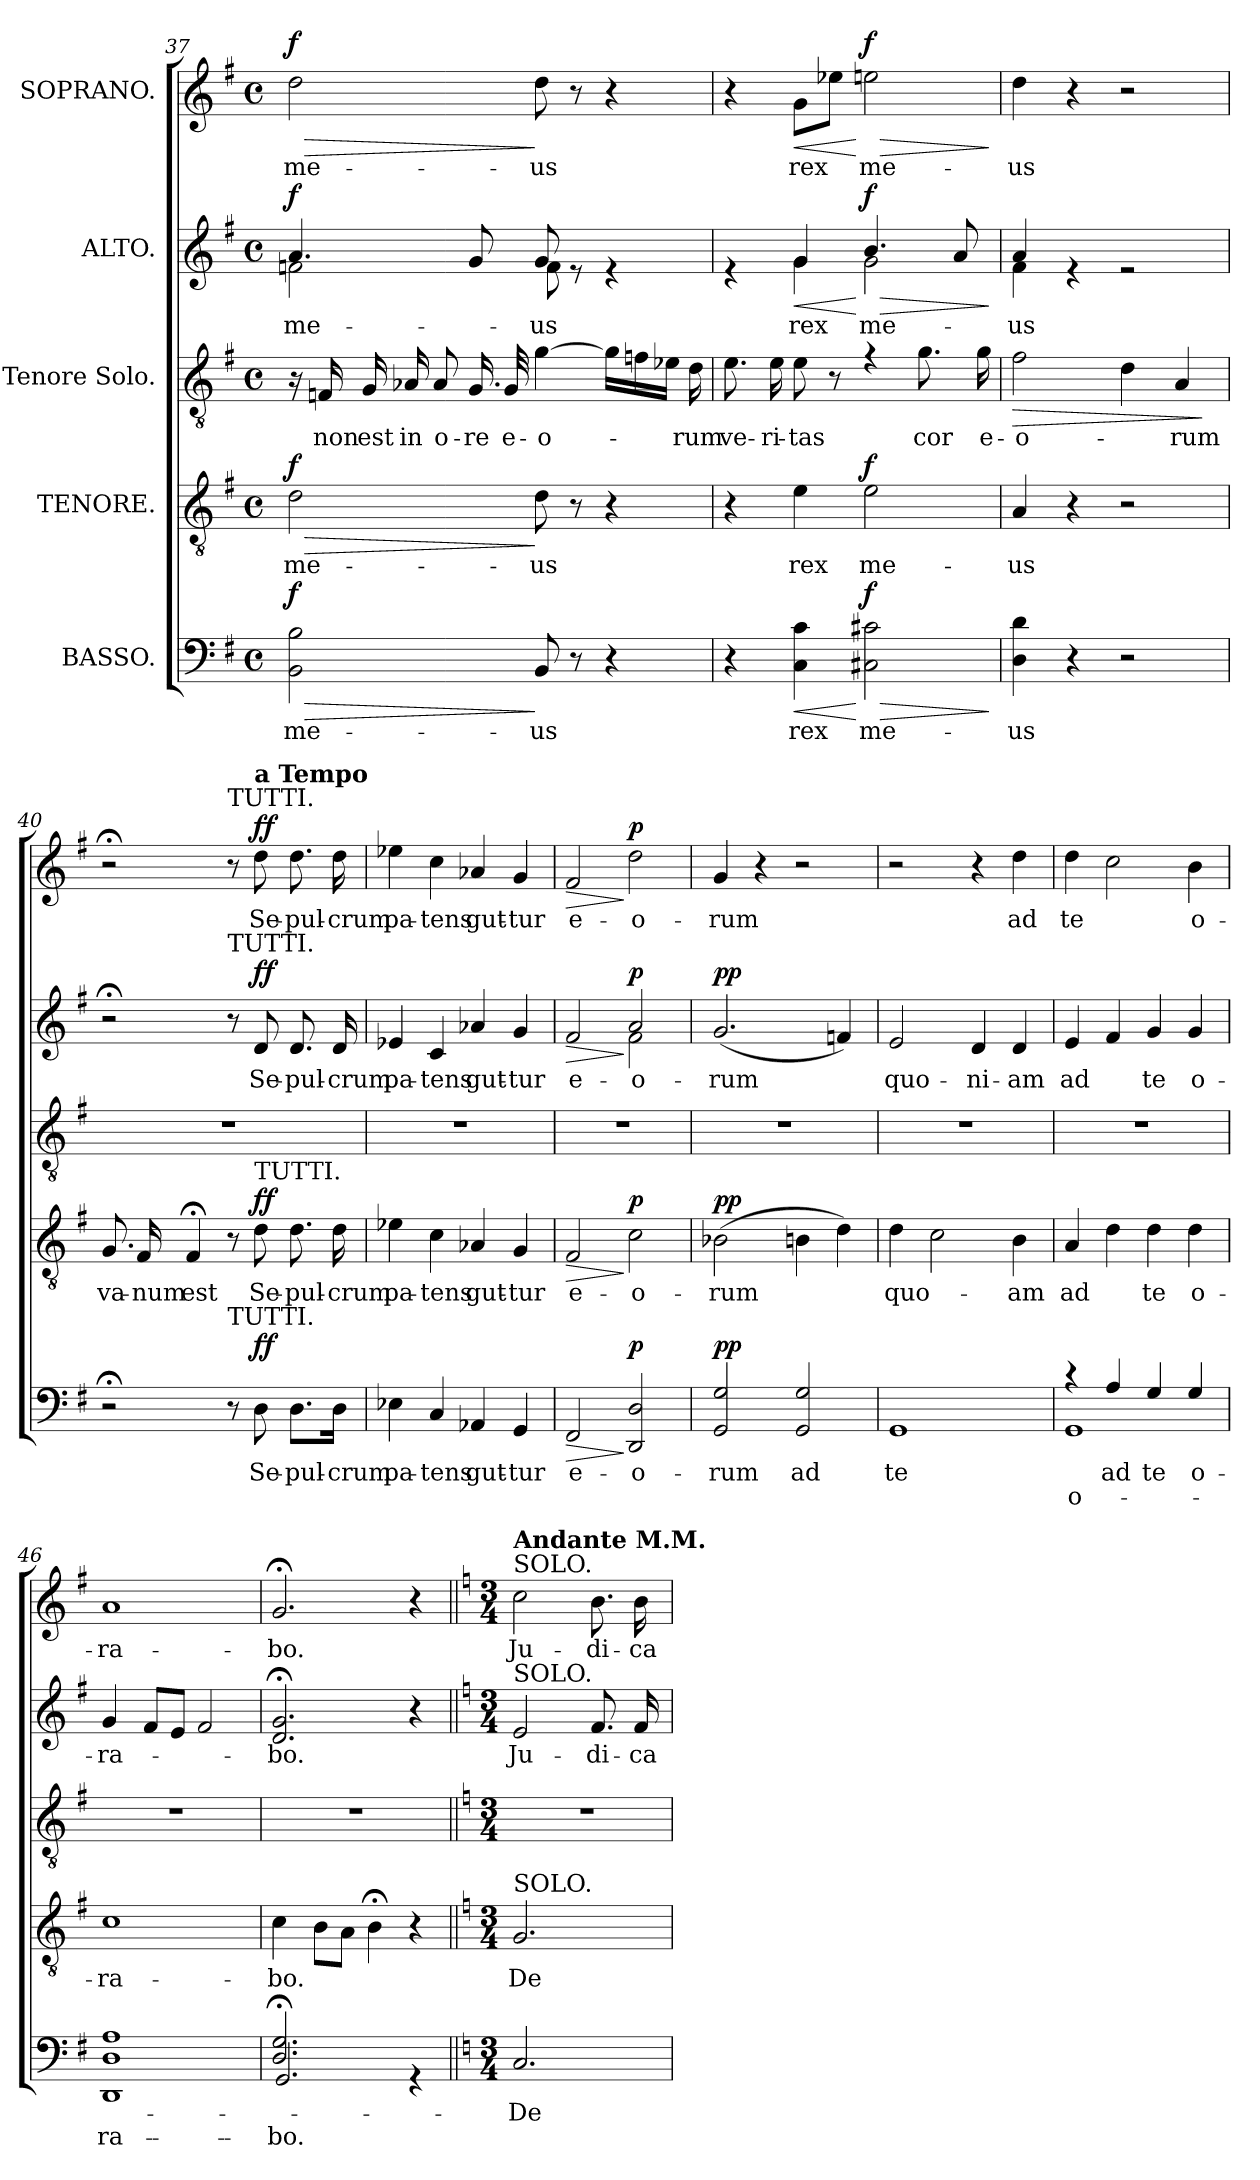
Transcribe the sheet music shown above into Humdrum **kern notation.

**kern	**text	**text	**dynam	**kern	**text	**dynam	**kern	**text	**dynam	**kern	**text	**dynam	**kern	**text	**dynam
*part5	*part5	*part5	*part5	*part4	*part4	*part4	*part3	*part3	*part3	*part2	*part2	*part2	*part1	*part1	*part1
*staff5	*staff5	*staff5	*staff5	*staff4	*staff4	*staff4	*staff3	*staff3	*staff3	*staff2	*staff2	*staff2	*staff1	*staff1	*staff1
*I"BASSO.	*	*	*	*I"TENORE.	*	*	*I"Tenore Solo.	*	*	*I"ALTO.	*	*	*I"SOPRANO.	*	*
*clefF4	*	*	*	*clefGv2	*	*	*clefGv2	*	*	*clefG2	*	*	*clefG2	*	*
*k[f#]	*	*	*	*k[f#]	*	*	*k[f#]	*	*	*k[f#]	*	*	*k[f#]	*	*
*M4/4	*	*	*	*M4/4	*	*	*M4/4	*	*	*M4/4	*	*	*M4/4	*	*
*met(c)	*	*	*	*met(c)	*	*	*met(c)	*	*	*met(c)	*	*	*met(c)	*	*
=37	=37	=37	=37	=37	=37	=37	=37	=37	=37	=37	=37	=37	=37	=37	=37
!	!LO:LY:b	!	!LO:HP:b	!	!LO:LY:b	!LO:HP:b	!	!	!	!	!LO:LY:b	!	!	!LO:LY:b	!LO:HP:b
*	*	*	*	*	*	*	*	*	*	*^	*	*	*	*	*
!	!	!	!LO:DY:n=1:a	!	!	!LO:DY:n=1:a	!	!	!	!	!	!	!LO:DY:a	!	!	!LO:DY:n=1:a
2BB\ 2B\	me-	.	> f	2d\	me-	> f	16r	.	.	4.a/	2fn\	me-	f	2dd\	me-	> f
!	!	!	!	!	!	!	!	!LO:LY:b	!	!	!	!	!	!	!	!
.	.	.	.	.	.	.	16Fn/	non	.	.	.	.	.	.	.	.
!	!	!	!	!	!	!	!	!LO:LY:b	!	!	!	!	!	!	!	!
.	.	.	.	.	.	.	16G/	est	.	.	.	.	.	.	.	.
!	!	!	!	!	!	!	!	!LO:LY:b	!	!	!	!	!	!	!	!
.	.	.	.	.	.	.	16A-X/	in	.	.	.	.	.	.	.	.
!	!	!	!	!	!	!	!	!LO:LY:b	!	!	!	!	!	!	!	!
.	.	.	.	.	.	.	8A-/	o-	.	.	.	.	.	.	.	.
!	!	!	!	!	!	!	!	!LO:LY:b	!	!	!	!	!	!	!	!
.	.	.	.	.	.	.	16.G/	-re	.	8g/	.	.	.	.	.	.
!	!	!	!	!	!	!	!	!LO:LY:b	!	!	!	!	!	!	!	!
.	.	.	.	.	.	.	32G/	e-	.	.	.	.	.	.	.	.
!	!LO:LY:b	!	!	!	!LO:LY:b	!	!	!LO:LY:b	!	!	!	!LO:LY:b	!	!	!LO:LY:b	!
8BB/	-us	.	]	8d\	-us	]	[4g\	-o-	.	8g/	8f\	-us	.	8dd\	-us	]
8r	.	.	.	8r	.	.	.	.	.	8re	4.ryy	.	.	8r	.	.
4r	.	.	.	4r	.	.	16g\LL]	.	.	4re	.	.	.	4r	.	.
.	.	.	.	.	.	.	16fn\	.	.	.	.	.	.	.	.	.
.	.	.	.	.	.	.	16e-X\JJ	.	.	.	.	.	.	.	.	.
!	!	!	!	!	!	!	!	!LO:LY:b	!	!	!	!	!	!	!	!
.	.	.	.	.	.	.	16d\	-rum	.	.	.	.	.	.	.	.
=38	=38	=38	=38	=38	=38	=38	=38	=38	=38	=38	=38	=38	=38	=38	=38	=38
!	!	!	!	!	!	!	!	!LO:LY:b	!	!	!	!	!	!	!	!
4r	.	.	.	4r	.	.	8.e\	ve-	.	4re	4ryy	.	.	4r	.	.
!	!	!	!	!	!	!	!	!LO:LY:b	!	!	!	!	!	!	!	!
.	.	.	.	.	.	.	16e\	-ri-	.	.	.	.	.	.	.	.
!	!LO:LY:b	!	!LO:HP:b	!	!LO:LY:b	!	!	!LO:LY:b	!	!	!	!LO:LY:b	!LO:HP:b	!	!LO:LY:b	!LO:HP:b
4C\ 4c\	rex	.	<	4e\	rex	.	8e\	-tas	.	4g/	4g\	rex	<	8g\L	rex	<
.	.	.	.	.	.	.	8r	.	.	.	.	.	.	8ee-X\J	.	.
!	!LO:LY:b	!	!LO:HP:n=1:b	!	!LO:LY:b	!	!	!	!	!	!	!LO:LY:b	!LO:HP:n=1:b	!	!LO:LY:b	!LO:HP:n=1:b
!	!	!	!LO:DY:n=1:a	!	!	!LO:DY:a	!	!	!	!	!	!	!LO:DY:n=1:a	!	!	!LO:DY:n=1:a
2C#X\ 2c#X\	me-	.	[ > f	2e\	me-	f	4rf	.	.	4.b/	2g\	me-	[ > f	2een\	me-	[ > f
!	!	!	!	!	!	!	!	!LO:LY:b	!	!	!	!	!	!	!	!
.	.	.	.	.	.	.	8.g\	cor	.	.	.	.	.	.	.	.
.	.	.	.	.	.	.	.	.	.	8a/	.	.	.	.	.	.
!	!	!	!	!	!	!	!	!LO:LY:b	!	!	!	!	!	!	!	!
.	.	.	.	.	.	.	16g\	e-	.	.	.	.	.	.	.	.
*	*	*	*	*	*	*	*	*	*	*v	*v	*	*	*	*	*
.	.	.	]	.	.	.	.	.	.	.	.	]	.	.	]
!!LO:PB:g=z
=39	=39	=39	=39	=39	=39	=39	=39	=39	=39	=39	=39	=39	=39	=39	=39
!	!LO:LY:b	!	!	!	!LO:LY:b	!	!	!LO:LY:b	!LO:HP:b	!	!LO:LY:b	!	!	!LO:LY:b	!
*	*	*	*	*	*	*	*	*	*	*^	*	*	*	*	*
4D\ 4d\	us	.	.	4A/	-us	.	2f#\	-o-	>	4a/	4f#\	us	.	4dd\	-us	.
4r	.	.	.	4r	.	.	.	.	.	4re	2.ryy	.	.	4r	.	.
2r	.	.	.	2r	.	.	4d\	.	.	2re	.	.	.	2r	.	.
!	!	!	!	!	!	!	!	!LO:LY:b	!	!	!	!	!	!	!	!
.	.	.	.	.	.	.	4A/	-rum	.	.	.	.	.	.	.	.
*	*	*	*	*	*	*	*	*	*	*v	*v	*	*	*	*	*
.	.	.	.	.	.	.	.	.	]	.	.	.	.	.	.
=40	=40	=40	=40	=40	=40	=40	=40	=40	=40	=40	=40	=40	=40	=40	=40
!	!	!	!	!	!LO:LY:b	!	!	!	!	!	!	!	!	!	!
2r;<	.	.	.	8.G/	va-	.	1r	.	.	2r;<	.	.	2r;<	.	.
!	!	!	!	!	!LO:LY:b	!	!	!	!	!	!	!	!	!	!
.	.	.	.	16F#/	-num	.	.	.	.	.	.	.	.	.	.
!	!	!	!	!	!LO:LY:b	!	!	!	!	!	!	!	!	!	!
.	.	.	.	4F#;</	est	.	.	.	.	.	.	.	.	.	.
!	!	!	!	!	!	!	!	!	!	!	!	!	!LO:TX:a:t=TUTTI.	!	!
!	!	!	!	!	!	!	!	!	!	!LO:TX:a:t=TUTTI.	!	!	!	!	!
!LO:TX:a:t=TUTTI.	!	!	!	!	!	!	!	!	!	!	!	!	!	!	!
8r	.	.	.	8r	.	.	.	.	.	8r	.	.	8r	.	.
!	!	!	!	!	!	!	!	!	!	!	!	!	!LO:TX:a:B:t=a Tempo	!	!
!	!	!	!	!LO:TX:a:t=TUTTI.	!	!	!	!	!	!	!	!	!	!	!
!	!LO:LY:b	!	!LO:DY:a	!	!LO:LY:b	!LO:DY:a	!	!	!	!	!LO:LY:b	!LO:DY:a	!	!LO:LY:b	!LO:DY:a
8D\	Se-	.	ff	8d\	Se-	ff	.	.	.	8d/	Se-	ff	8dd\	Se-	ff
!	!LO:LY:b	!	!	!	!LO:LY:b	!	!	!	!	!	!LO:LY:b	!	!	!LO:LY:b	!
8.D\L	-pul-	.	.	8.d\	-pul-	.	.	.	.	8.d/	-pul-	.	8.dd\	-pul-	.
!	!LO:LY:b	!	!	!	!LO:LY:b	!	!	!	!	!	!LO:LY:b	!	!	!LO:LY:b	!
16D\Jk	-crum	.	.	16d\	-crum	.	.	.	.	16d/	-crum	.	16dd\	-crum	.
=41	=41	=41	=41	=41	=41	=41	=41	=41	=41	=41	=41	=41	=41	=41	=41
!	!LO:LY:b	!	!	!	!LO:LY:b	!	!	!	!	!	!LO:LY:b	!	!	!LO:LY:b	!
4E-X\	pa-	.	.	4e-X\	pa-	.	1r	.	.	4e-X/	pa-	.	4ee-X\	pa-	.
!	!LO:LY:b	!	!	!	!LO:LY:b	!	!	!	!	!	!LO:LY:b	!	!	!LO:LY:b	!
4C/	-tens	.	.	4c\	-tens	.	.	.	.	4c/	-tens	.	4cc\	-tens	.
!	!LO:LY:b	!	!	!	!LO:LY:b	!	!	!	!	!	!LO:LY:b	!	!	!LO:LY:b	!
4AA-X/	gut-	.	.	4A-X/	gut-	.	.	.	.	4a-X/	gut-	.	4a-X/	gut-	.
!	!LO:LY:b	!	!	!	!LO:LY:b	!	!	!	!	!	!LO:LY:b	!	!	!LO:LY:b	!
4GG/	-tur	.	.	4G/	-tur	.	.	.	.	4g/	-tur	.	4g/	-tur	.
=42	=42	=42	=42	=42	=42	=42	=42	=42	=42	=42	=42	=42	=42	=42	=42
!	!LO:LY:b	!	!LO:HP:b	!	!LO:LY:b	!LO:HP:b	!	!	!	!	!LO:LY:b	!LO:HP:b	!	!LO:LY:b	!LO:HP:b
*	*	*	*	*	*	*	*	*	*	*^	*	*	*	*	*
2FF#/	e-	.	>	2F#/	e-	>	1r	.	.	2f#/	2ryy	e-	>	2f#/	e-	>
!	!LO:LY:b	!	!LO:DY:n=1:a	!	!LO:LY:b	!LO:DY:n=1:a	!	!	!	!	!	!LO:LY:b	!LO:DY:n=1:a	!	!LO:LY:b	!LO:DY:n=1:a
2DD/ 2D/	-o-	.	] p	2c\	-o-	] p	.	.	.	2a/	2f#\	-o-	] p	2dd\	-o-	] p
=43	=43	=43	=43	=43	=43	=43	=43	=43	=43	=43	=43	=43	=43	=43	=43	=43
!	!LO:LY:b	!	!LO:DY:a	!	!LO:LY:b	!LO:DY:a	!	!	!	!	!	!LO:LY:b	!LO:DY:a	!	!LO:LY:b	!
*	*	*	*	*	*	*	*	*	*	*v	*v	*	*	*	*	*
2GG/ 2G/	-rum	.	pp	(2B-X\	-rum	pp	1r	.	.	(2.g/	-rum	pp	4g/	-rum	.
.	.	.	.	.	.	.	.	.	.	.	.	.	4r	.	.
!	!LO:LY:b	!	!	!	!	!	!	!	!	!	!	!	!	!	!
2GG/ 2G/	ad	.	.	4Bn\	.	.	.	.	.	.	.	.	2r	.	.
.	.	.	.	4d\)	.	.	.	.	.	4fn/)	.	.	.	.	.
!!LO:LB:g=z
=44	=44	=44	=44	=44	=44	=44	=44	=44	=44	=44	=44	=44	=44	=44	=44
!	!LO:LY:b	!	!	!	!LO:LY:b	!	!	!	!	!	!LO:LY:b	!	!	!	!
1GG	te	.	.	4d\	quo-	.	1r	.	.	2e/	quo-	.	2r	.	.
.	.	.	.	2c\	.	.	.	.	.	.	.	.	.	.	.
!	!	!	!	!	!	!	!	!	!	!	!LO:LY:b	!	!	!	!
.	.	.	.	.	.	.	.	.	.	4d/	-ni-	.	4r	.	.
!	!	!	!	!	!LO:LY:b	!	!	!	!	!	!LO:LY:b	!	!	!LO:LY:b	!
.	.	.	.	4B\	-am	.	.	.	.	4d/	-am	.	4dd\	ad	.
=45	=45	=45	=45	=45	=45	=45	=45	=45	=45	=45	=45	=45	=45	=45	=45
*^	*	*	*	*	*	*	*	*	*	*	*	*	*	*	*
!	!	!	!LO:LY:b	!	!	!LO:LY:b	!	!	!	!	!	!LO:LY:b	!	!	!LO:LY:b	!
4r	1GG	.	o-	.	4A/	ad	.	1r	.	.	4e/	ad	.	4dd\	te	.
!	!	!LO:LY:b	!	!	!	!	!	!	!	!	!	!	!	!	!	!
4A/	.	ad	.	.	4d\	.	.	.	.	.	4f#/	.	.	2cc\	.	.
!	!	!LO:LY:b	!	!	!	!LO:LY:b	!	!	!	!	!	!LO:LY:b	!	!	!	!
4G/	.	te	.	.	4d\	te	.	.	.	.	4g/	te	.	.	.	.
!	!	!LO:LY:b	!	!	!	!LO:LY:b	!	!	!	!	!	!LO:LY:b	!	!	!LO:LY:b	!
4G/	.	o-	.	.	4d\	o-	.	.	.	.	4g/	o-	.	4b\	o-	.
=46	=46	=46	=46	=46	=46	=46	=46	=46	=46	=46	=46	=46	=46	=46	=46	=46
!	!	!LO:LY:b	!	!	!	!	!	!	!	!	!	!	!	!	!	!
!	!	!	!LO:LY:b	!	!	!LO:LY:b	!	!	!	!	!	!LO:LY:b	!	!	!LO:LY:b	!
1D 1A	1DD	.	-ra-	.	1c	-ra-	.	1r	.	.	4g/	-ra-	.	1a	-ra-	.
.	.	.	.	.	.	.	.	.	.	.	8f#/L	.	.	.	.	.
.	.	.	.	.	.	.	.	.	.	.	8e/J	.	.	.	.	.
.	.	.	.	.	.	.	.	.	.	.	2f#/	.	.	.	.	.
=47	=47	=47	=47	=47	=47	=47	=47	=47	=47	=47	=47	=47	=47	=47	=47	=47
!	!	!LO:LY:b	!	!	!	!	!	!	!	!	!	!	!	!	!	!
!	!	!	!LO:LY:b	!	!	!LO:LY:b	!	!	!	!	!	!LO:LY:b	!	!	!LO:LY:b	!
2.D/;< 2.G/;<	2.GG/	.	-bo.	.	4c\	-bo.	.	1r	.	.	2.d/;< 2.g/;<	-bo.	.	2.g;</	-bo.	.
.	.	.	.	.	8B\L	.	.	.	.	.	.	.	.	.	.	.
.	.	.	.	.	8A\J	.	.	.	.	.	.	.	.	.	.	.
.	.	.	.	.	4B;<\	.	.	.	.	.	.	.	.	.	.	.
4rGG	4ryy	.	.	.	4r	.	.	.	.	.	4r	.	.	4r	.	.
*v	*v	*	*	*	*	*	*	*	*	*	*	*	*	*	*	*
=48||	=48||	=48||	=48||	=48||	=48||	=48||	=48||	=48||	=48||	=48||	=48||	=48||	=48||	=48||	=48||
*k[]	*	*	*	*k[]	*	*	*k[]	*	*	*k[]	*	*	*k[]	*	*
*M3/4	*	*	*	*M3/4	*	*	*M3/4	*	*	*M3/4	*	*	*M3/4	*	*
*	*	*	*	*	*	*	*	*	*	*	*	*	*MM80	*	*
*^	*	*	*	*	*	*	*	*	*	*	*	*	*	*	*
!	!	!	!	!	!	!	!	!	!	!	!	!	!	!LO:TX:a:t=SOLO.	!	!
!	!	!	!	!	!	!	!	!	!	!	!	!	!	!LO:TX:a:B:t=Andante M.M.	!	!
!	!	!	!	!	!	!	!	!	!	!	!LO:TX:a:t=SOLO.	!	!	!	!	!
!	!	!	!	!	!LO:TX:a:t=SOLO.	!	!	!	!	!	!	!	!	!	!	!
!LO:TX:a:t=SOLO.	!	!	!	!	!	!	!	!	!	!	!	!	!	!	!	!
!	!	!LO:LY:b	!	!	!	!LO:LY:b	!	!	!	!	!	!LO:LY:b	!	!	!LO:LY:b	!
*v	*v	*	*	*	*	*	*	*	*	*	*	*	*	*	*	*
2.C/	De-	.	.	2.G/	De-	.	2.r	.	.	2e/	Ju-	.	2cc\	Ju-	.
!	!	!	!	!	!	!	!	!	!	!	!LO:LY:b	!	!	!LO:LY:b	!
.	.	.	.	.	.	.	.	.	.	8.f/	-di-	.	8.b\	-di-	.
!	!	!	!	!	!	!	!	!	!	!	!LO:LY:b	!	!	!LO:LY:b	!
.	.	.	.	.	.	.	.	.	.	16f/	-ca	.	16b\	-ca	.
=	=	=	=	=	=	=	=	=	=	=	=	=	=	=	=
*-	*-	*-	*-	*-	*-	*-	*-	*-	*-	*-	*-	*-	*-	*-	*-
